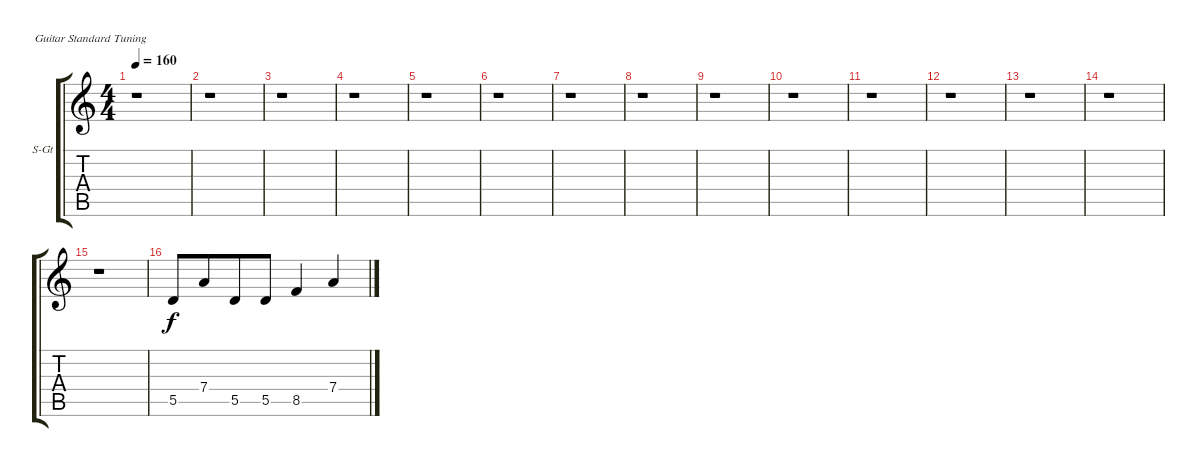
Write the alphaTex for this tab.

\bracketExtendMode groupsimilarinstruments
\firstSystemTrackNameOrientation horizontal
\otherSystemsTrackNameOrientation horizontal
\track ("Гитара 2" "S-Gt") {instrument acousticguitarsteel}
\staff {score tabs}
\tuning (E4 B3 G3 D3 A2 E2)
\ts (4 4)
\tempo 160
\clef g2
\ks c
r.1{dy f} |
r.1 |
r.1 |
r.1 |
r.1 |
r.1 |
r.1 |
r.1 |
r.1 |
r.1 |
r.1 |
r.1 |
r.1 |
r.1 |
r.1 |
5.5.8 7.4.8{beam merge} 5.5.8 5.5.8 8.5.4 7.4.4
